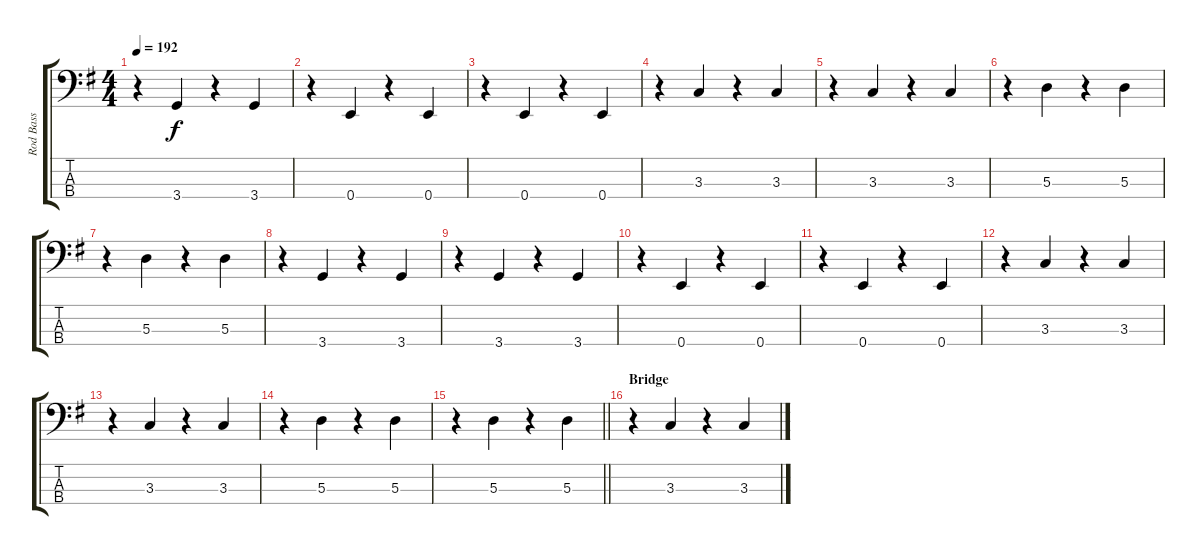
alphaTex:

\track ("Rod Bass" "Rod Bass") {instrument electricbassfinger}
\staff {score tabs}
\tuning (G2 D2 A1 E1) {hide}
\ts (4 4)
\tempo 192
\clef f4
\ks g
r.4{dy f} 3.4.4 r.4 3.4.4 |
r.4 0.4.4 r.4 0.4.4 |
r.4 0.4.4 r.4 0.4.4 |
r.4 3.3.4 r.4 3.3.4 |
r.4 3.3.4 r.4 3.3.4 |
r.4 5.3.4 r.4 5.3.4 |
r.4 5.3.4 r.4 5.3.4 |
r.4 3.4.4 r.4 3.4.4 |
r.4 3.4.4 r.4 3.4.4 |
r.4 0.4.4 r.4 0.4.4 |
r.4 0.4.4 r.4 0.4.4 |
r.4 3.3.4 r.4 3.3.4 |
r.4 3.3.4 r.4 3.3.4 |
r.4 5.3.4 r.4 5.3.4 |
\barLineRight lightlight
r.4 5.3.4 r.4 5.3.4 |
\section ("" "Bridge")
r.4 3.3.4 r.4 3.3.4
